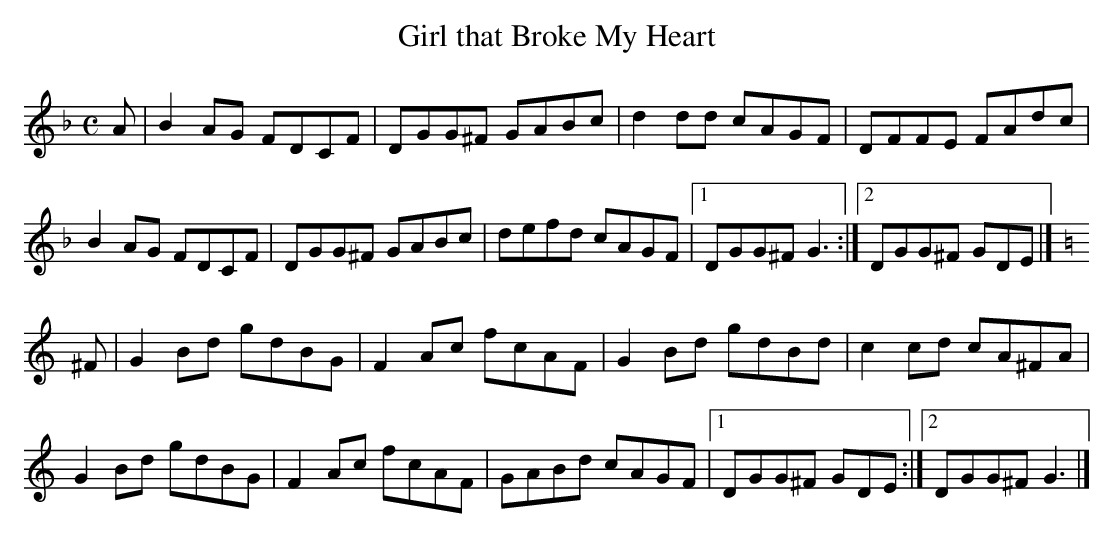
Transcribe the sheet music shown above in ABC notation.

X:1
T:Girl that Broke My Heart
M:C
L:1/8
K:G Dorian
A|B2AG FDCF|DGG^F GABc|d2dd cAGF|DFFE FAdc|!
B2AG FDCF|DGG^F GABc|defd cAGF|[1 DGG^F G3:|[2 DGG^F GDE|]!
K:G Mixolydian
^F|G2Bd gdBG|F2Ac fcAF|G2Bd gdBd|c2cd cA^FA|!
G2Bd gdBG|F2Ac fcAF|GABd cAGF|[1 DGG^F GDE:|[2 DGG^F G3|]!
